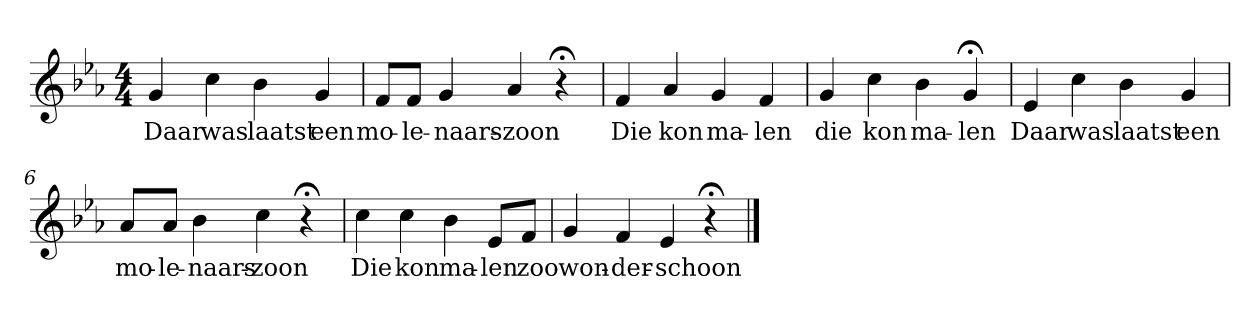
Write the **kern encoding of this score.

**kern	**text
*part1	*part1
*staff1	*staff1
*k[b-e-a-]	*
*E-:	*
*M4/4	*
*MM120	*
=1	=1
4g	Daar
4cc	was
4b-	laatst
4g	een
=2	=2
8fL	mo-
8fJ	-le-
4g	-naars-
4a-	-zoon
4r;<	.
=3	=3
4f	Die
4a-	kon
4g	ma-
4f	-len
=4	=4
4g	die
4cc	kon
4b-	ma-
4g;<	-len
=5	=5
4e-	Daar
4cc	was
4b-	laatst
4g	een
=6	=6
8a-L	mo-
8a-J	-le-
4b-	-naars-
4cc	-zoon
4r;<	.
=7	=7
4cc	Die
4cc	kon
4b-	ma-
8e-L	-len
8fJ	zoo
=8	=8
4g	won-
4f	-der-
4e-	-schoon
4r;<	.
==	==
*-	*-
